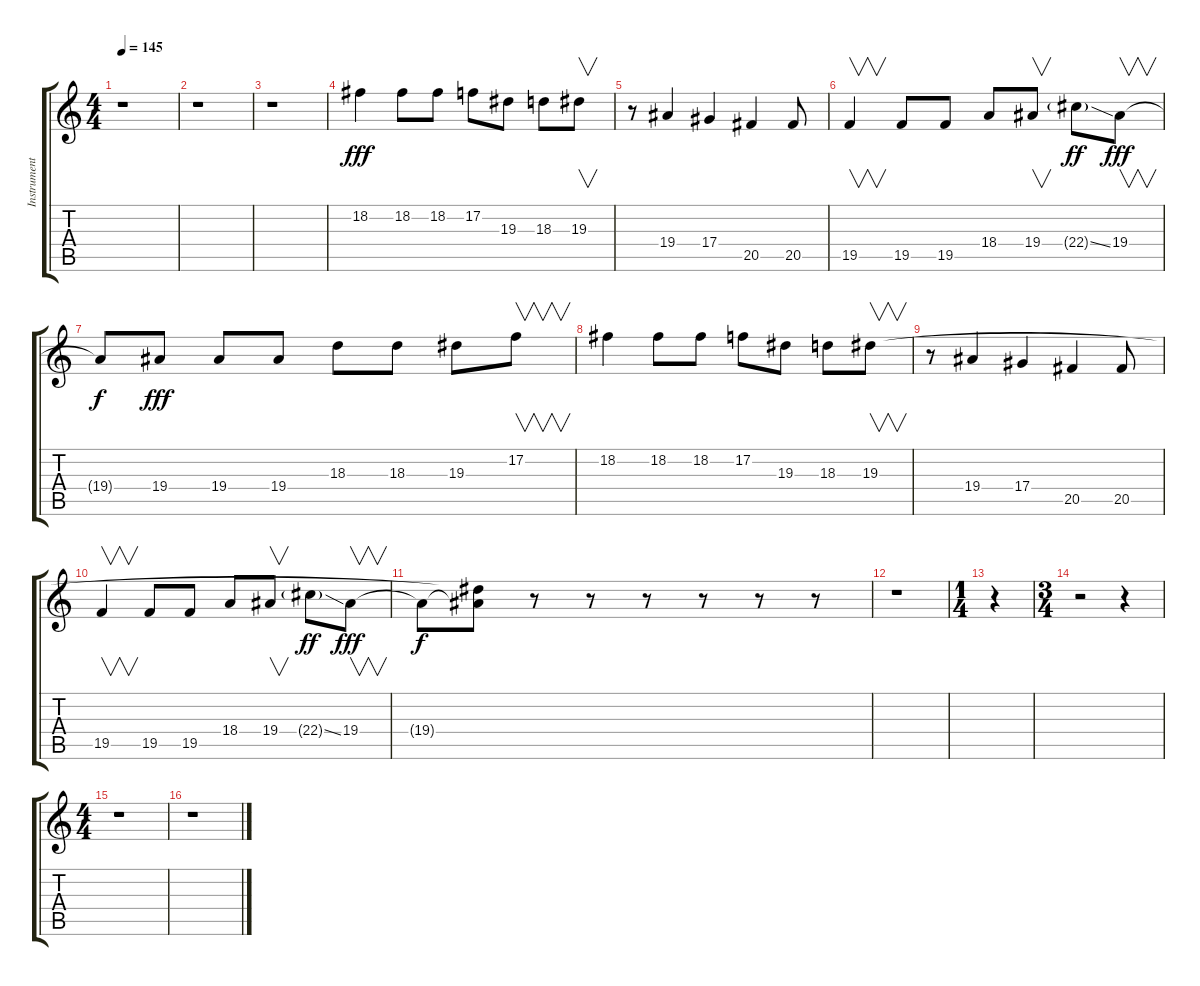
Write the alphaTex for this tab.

\track ("Instrument1" "Instrument") {instrument piccolo}
\staff {score tabs}
\tuning (F4 C4 Ab3 Eb3 Bb2 F2) {hide}
\ts (4 4)
\tempo 145
\clef g2
\ks c
r.1{dy f} |
r.1 |
r.1 |
18.2.4{dy fff} 18.2.8 18.2.8 17.2.8 19.3.8 18.3.8 19.3.8{v} |
r.8 19.4.4 17.4.4 20.5.4 20.5.8 |
19.5.4{v} 19.5.8 19.5.8 18.4.8 19.4.8{v} 22.4{ss g}.8{dy ff} 19.4.8{v dy fff} |
19.4{t}.8{dy f} 19.4.8{dy fff} 19.4.8 19.4.8 18.3.8 18.3.8 19.3.8 17.2.8{v} |
18.2.4 18.2.8 18.2.8 17.2.8 19.3.8 18.3.8 19.3.8{v} |
r.8 19.4.4 17.4.4 20.5.4 20.5.8 |
19.5.4{v} 19.5.8 19.5.8 18.4.8 19.4.8{v} 22.4{ss g}.8{dy ff} 19.4.8{v dy fff} |
19.4{t}.8{dy f} (19.3{t} 19.4{t}).8 r.8 r.8 r.8 r.8 r.8 r.8 |
r.1 |
\ts (1 4)
r.4 |
\ts (3 4)
r.2 r.4 |
\ts (4 4)
r.1 |
r.1
